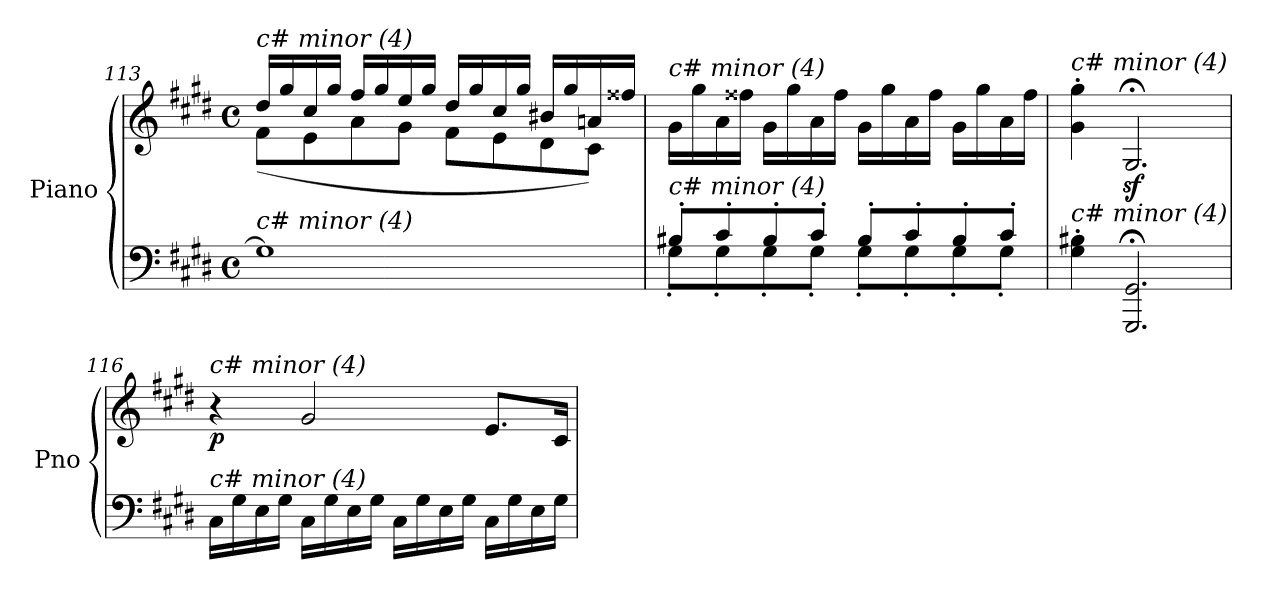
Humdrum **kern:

**kern	**kern	**dynam
*part1	*part1	*part1
*staff2	*staff1	*staff1/2
*I"Piano	*	*
*I'Pno	*	*
!!LO:LB:g=z
*clefF4	*clefG2	*
*k[f#c#g#d#]	*k[f#c#g#d#]	*
*M4/4	*M4/4	*
*met(c)	*met(c)	*
=113	=113	=113
*	*^	*
!	!LO:TX:i:t=c# minor (4)	!	!
!LO:TX:i:t=c# minor (4)	!	!	!
1G#]	16dd#/LL	(8f#\L	.
.	16gg#/	.	.
.	16cc#/	8e\	.
.	16gg#/JJ	.	.
.	16ff#/LL	8a\	.
.	16gg#/	.	.
.	16ee/	8g#\J	.
.	16gg#/JJ	.	.
.	16dd#/LL	8f#\L	.
.	16gg#/	.	.
.	16cc#/	8e\	.
.	16gg#/JJ	.	.
.	16b#X/LL	8d#\	.
.	16gg#/	.	.
.	16an/	8c#\J)	.
.	16ff##X/JJ	.	.
*	*v	*v	*
=114	=114	=114
*^	*	*
!	!	!LO:TX:i:t=c# minor (4)	!
!LO:TX:i:t=c# minor (4)	!	!	!
8B#X'/L	8G#'\L	16g#\LL	.
.	.	16gg#\	.
8c#'/	8G#'\	16a\	.
.	.	16ff##X\JJ	.
8B#'/	8G#'\	16g#\LL	.
.	.	16gg#\	.
8c#'/J	8G#'\J	16a\	.
.	.	16ff##\JJ	.
8B#'/L	8G#'\L	16g#\LL	.
.	.	16gg#\	.
8c#'/	8G#'\	16a\	.
.	.	16ff##\JJ	.
8B#'/	8G#'\	16g#\LL	.
.	.	16gg#\	.
8c#'/J	8G#'\J	16a\	.
.	.	16ff##\JJ	.
*v	*v	*	*
=115	=115	=115
!	!LO:TX:i:t=c# minor (4)	!
!LO:TX:i:t=c# minor (4)	!	!
4G#\' 4B#X\'	4g#\' 4gg#\'	.
2.GGG#/;< 2.GG#/;<	2.G#z<;</	.
!!LO:LB:g=z
=116	=116	=116
!	!LO:TX:i:t=c# minor (4)	!
!LO:TX:i:t=c# minor (4)	!	!
!	!	!LO:DY:b
16C#\LL	4r	p
16G#\	.	.
16E\	.	.
16G#\JJ	.	.
16C#\LL	2g#/	.
16G#\	.	.
16E\	.	.
16G#\JJ	.	.
16C#\LL	.	.
16G#\	.	.
16E\	.	.
16G#\JJ	.	.
16C#\LL	8.e/L	.
16G#\	.	.
16E\	.	.
16G#\JJ	16c#/Jk	.
=	=	=
*-	*-	*-
